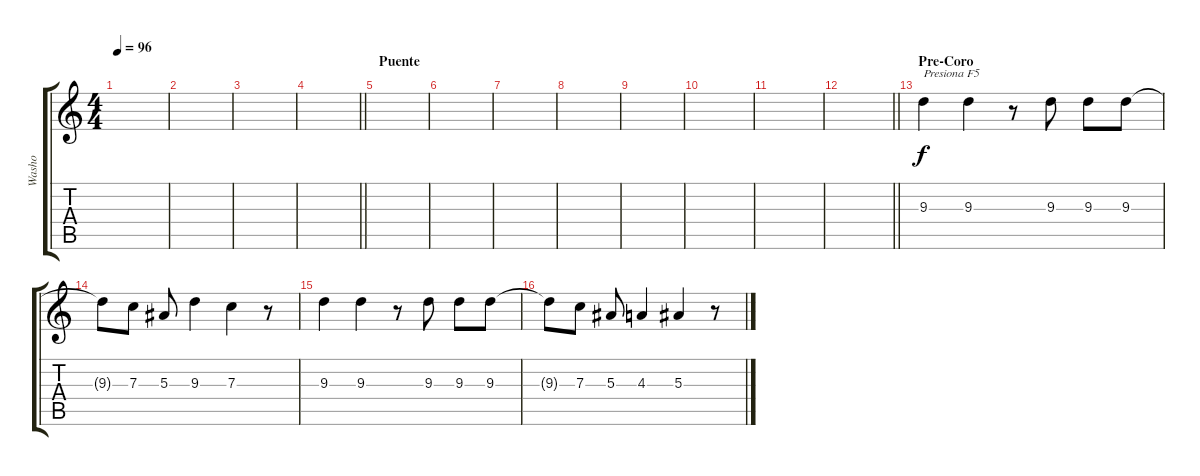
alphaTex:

\track ("Washo" "Washo") {instrument distortionguitar}
\staff {score tabs}
\tuning (D4 A3 F3 C3 G2 D2) {hide}
\ts (4 4)
\tempo 96
\clef g2
\ks c
|
|
|
\barLineRight lightlight
|
\section ("" "Puente")
|
|
|
|
|
|
|
\barLineRight lightlight
|
\section ("" "Pre-Coro")
9.3.4{txt "Presiona F5"} 9.3.4 r.8 9.3.8 9.3.8 9.3.8 |
9.3{t}.8 7.3.8 5.3.8 9.3.4 7.3.4 r.8 |
9.3.4 9.3.4 r.8 9.3.8 9.3.8 9.3.8 |
9.3{t}.8 7.3.8 5.3.8 4.3.4 5.3.4 r.8
